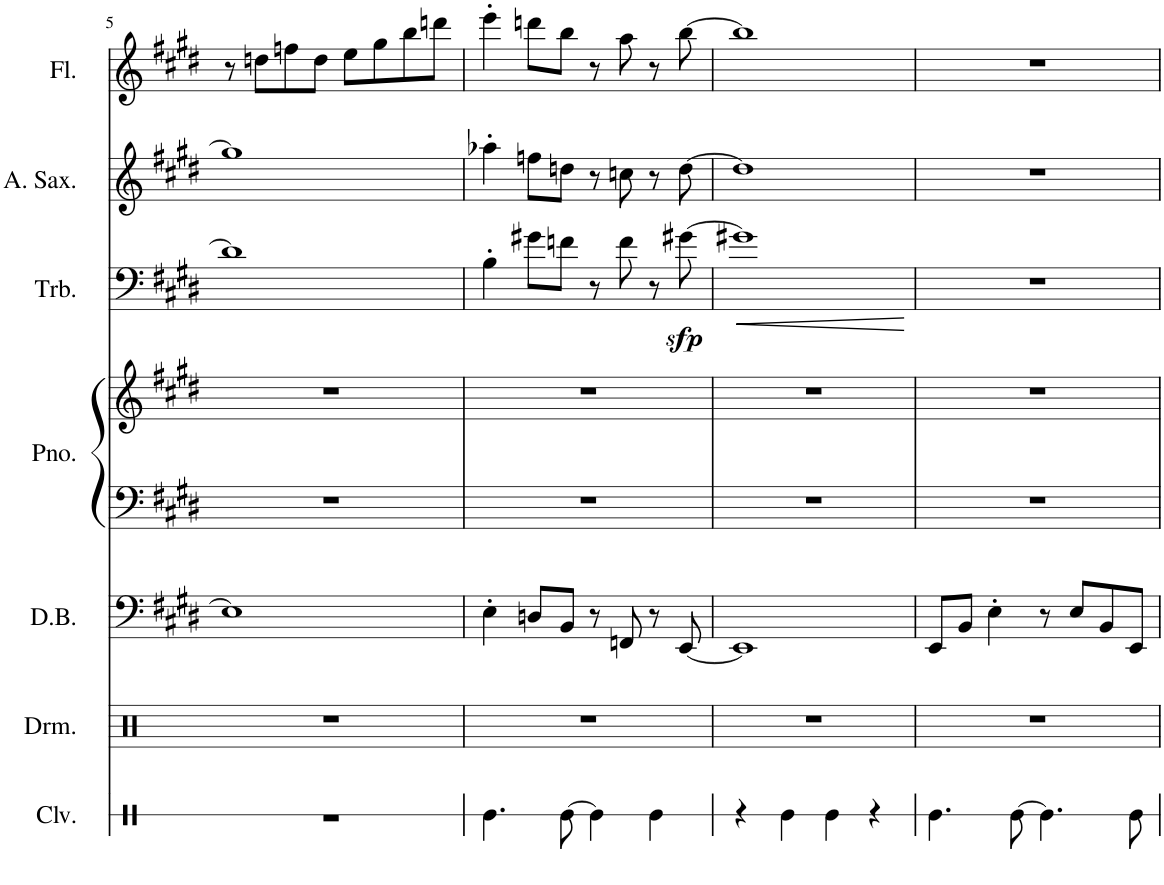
**kern	**kern	**kern	**kern	**kern	**kern	**dynam	**kern	**kern
*part7	*part6	*part5	*part4	*part4	*part3	*part3	*part2	*part1
*staff8	*staff7	*staff6	*staff5	*staff4	*staff3	*staff3	*staff2	*staff1
*I"Claves	*I"Drumset	*I"Double Bass	*I"Piano	*	*I"Trombone	*	*I"Alto Saxophone	*I"Flute
*I'Clv.	*I'Drm.	*I'D.B.	*I'Pno.	*	*I'Trb.	*	*I'A. Sax.	*I'Fl.
!!LO:PB:g=z
*clefX	*clefX	*clefF4	*clefF4	*clefG2	*clefF4	*	*clefG2	*clefG2
*	*	*Trd7c12	*	*	*	*	*Trd5c9	*
*k[]	*k[]	*k[f#c#g#d#]	*k[f#c#g#d#]	*k[f#c#g#d#]	*k[f#c#g#d#]	*	*k[f#c#g#d#]	*k[f#c#g#d#]
*M4/4	*M4/4	*M4/4	*M4/4	*M4/4	*M4/4	*	*M4/4	*M4/4
=5	=5	=5	=5	=5	=5	=5	=5	=5
1r	1r	1E]	1r	1r	1d]	.	1gg#]	8r
.	.	.	.	.	.	.	.	8ddn\L
.	.	.	.	.	.	.	.	8ffn\
.	.	.	.	.	.	.	.	8dd\J
.	.	.	.	.	.	.	.	8ee\L
.	.	.	.	.	.	.	.	8gg#\
.	.	.	.	.	.	.	.	8bb\
.	.	.	.	.	.	.	.	8dddn\J
=6	=6	=6	=6	=6	=6	=6	=6	=6
4.Re\	1r	4E'\	1r	1r	4B'\	.	4aa-X'\	4eee'\
.	.	8Dn/L	.	.	8g#X\L	.	8ffn\L	8dddn\L
[8Re\	.	8BB/J	.	.	8fn\J	.	8ddn\J	8bb\J
4Re\]	.	8r	.	.	8r	.	8r	8r
.	.	8FFn/	.	.	8f\	.	8ccn\	8aa\
4Re\	.	8r	.	.	8r	.	8r	8r
!	!	!	!	!	!	!LO:DY:b	!	!
.	.	[8EE/	.	.	[8g#X\	sfp	[8dd\	[8bb\
=7	=7	=7	=7	=7	=7	=7	=7	=7
!	!	!	!	!	!	!LO:HP:b	!	!
4r	1r	1EE]	1r	1r	1g#X]	<	1dd]	1bb]
4Re\	.	.	.	.	.	.	.	.
4Re\	.	.	.	.	.	.	.	.
4r	.	.	.	.	.	.	.	.
.	.	.	.	.	.	[	.	.
=8	=8	=8	=8	=8	=8	=8	=8	=8
4.Re\	1r	8EE/L	1r	1r	1r	.	1r	1r
.	.	8BB/J	.	.	.	.	.	.
.	.	4E'\	.	.	.	.	.	.
[8Re\	.	.	.	.	.	.	.	.
4.Re\]	.	8r	.	.	.	.	.	.
.	.	8E/L	.	.	.	.	.	.
.	.	8BB/	.	.	.	.	.	.
8Re\	.	8EE/J	.	.	.	.	.	.
=	=	=	=	=	=	=	=	=
*-	*-	*-	*-	*-	*-	*-	*-	*-
